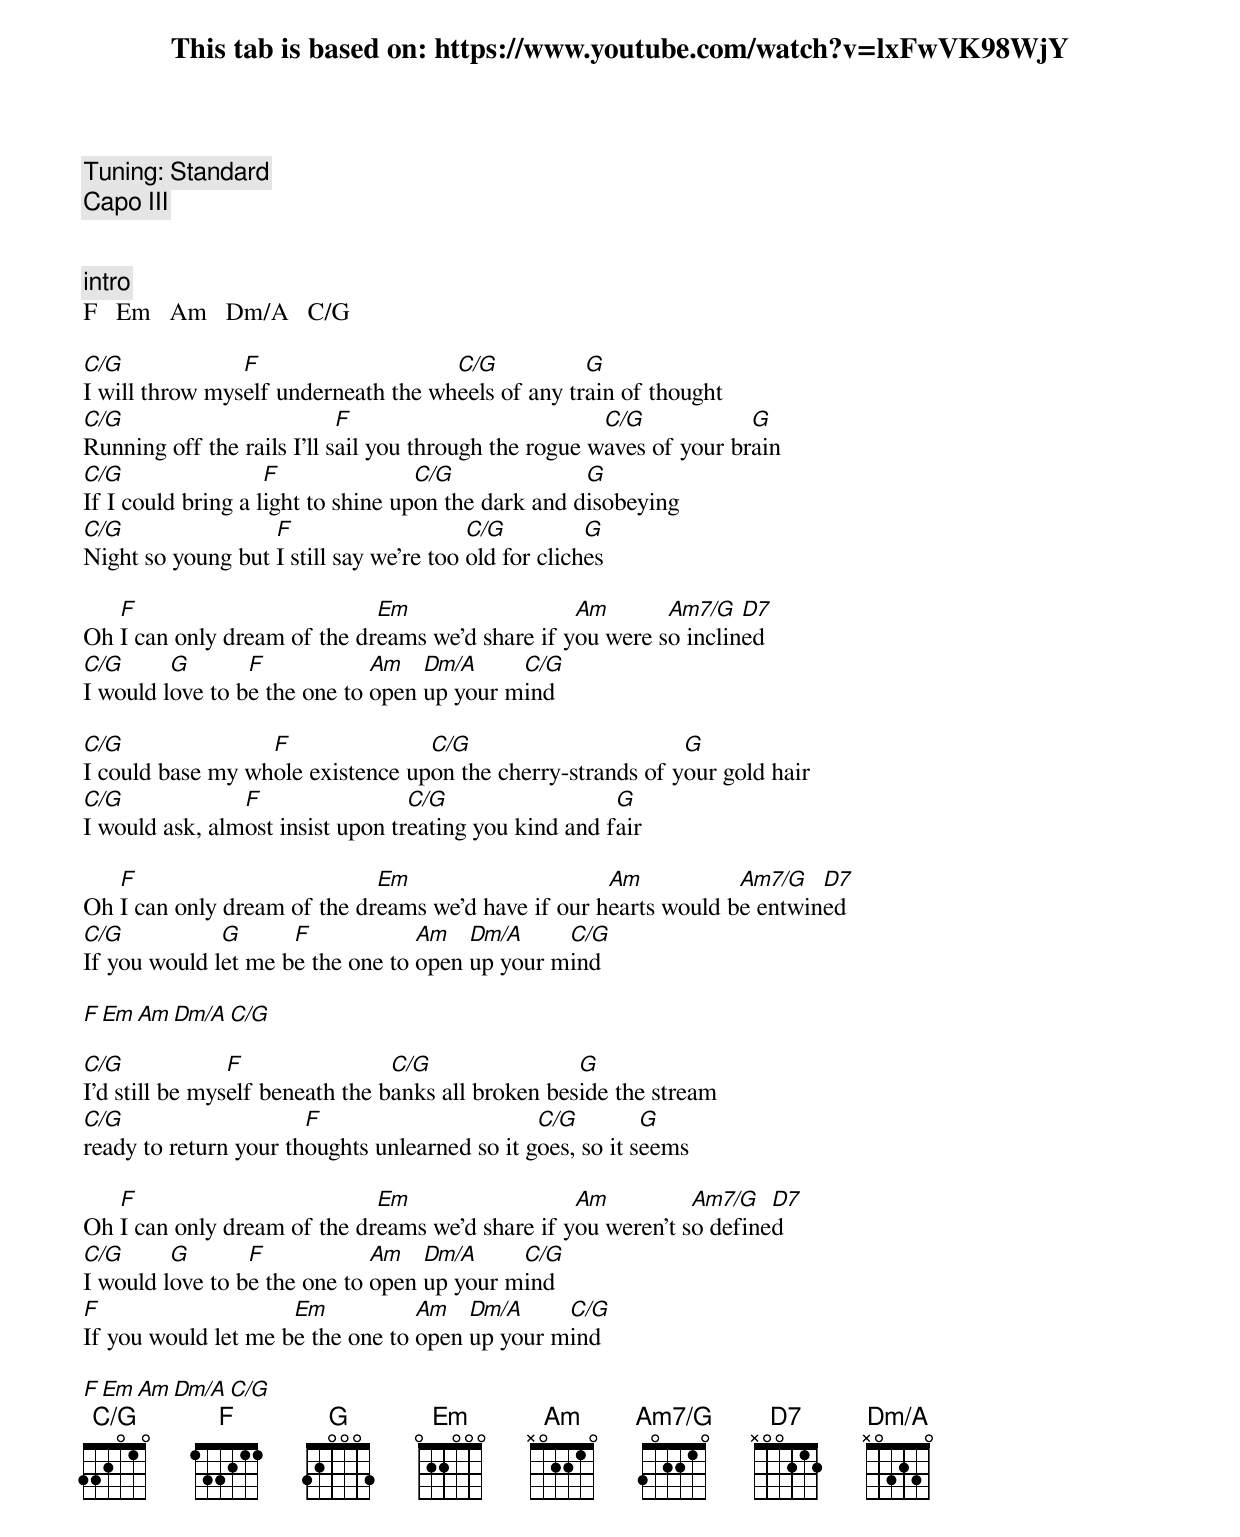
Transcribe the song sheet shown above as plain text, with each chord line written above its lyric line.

This tab is based on: https://www.youtube.com/watch?v=lxFwVK98WjY

Tuning: Standard
Capo III

F 133211
Em 022000
Am x02210
Dm/A x03230
C/G 332010
G 320003
D7 x00212
Am7/G 302210

intro
F   Em   Am   Dm/A   C/G

C/G             F                    C/G           G
I will throw myself underneath the wheels of any train of thought
C/G                         F                          C/G            G
Running off the rails I'll sail you through the rogue waves of your brain
C/G                 F               C/G              G
If I could bring a light to shine upon the dark and disobeying
C/G                F                     C/G          G
Night so young but I still say we're too old for cliches

   F                         Em                  Am       Am7/G   D7
Oh I can only dream of the dreams we'd share if you were so inclined
C/G      G       F            Am   Dm/A     C/G
I would love to be the one to open up your mind

C/G               F               C/G                       G
I could base my whole existence upon the cherry-strands of your gold hair
C/G             F                 C/G                  G
I would ask, almost insist upon treating you kind and fair

   F                         Em                     Am           Am7/G   D7
Oh I can only dream of the dreams we'd have if our hearts would be entwined
C/G           G      F            Am   Dm/A     C/G
If you would let me be the one to open up your mind

F   Em   Am   Dm/A   C/G

C/G             F                C/G                G
I'd still be myself beneath the banks all broken beside the stream
C/G                    F                       C/G         G
ready to return your thoughts unlearned so it goes, so it seems

   F                         Em                  Am          Am7/G   D7
Oh I can only dream of the dreams we'd share if you weren't so defined
C/G      G       F            Am   Dm/A     C/G
I would love to be the one to open up your mind
F                    Em           Am   Dm/A     C/G
If you would let me be the one to open up your mind

F  Em   Am   Dm/A   C/G
